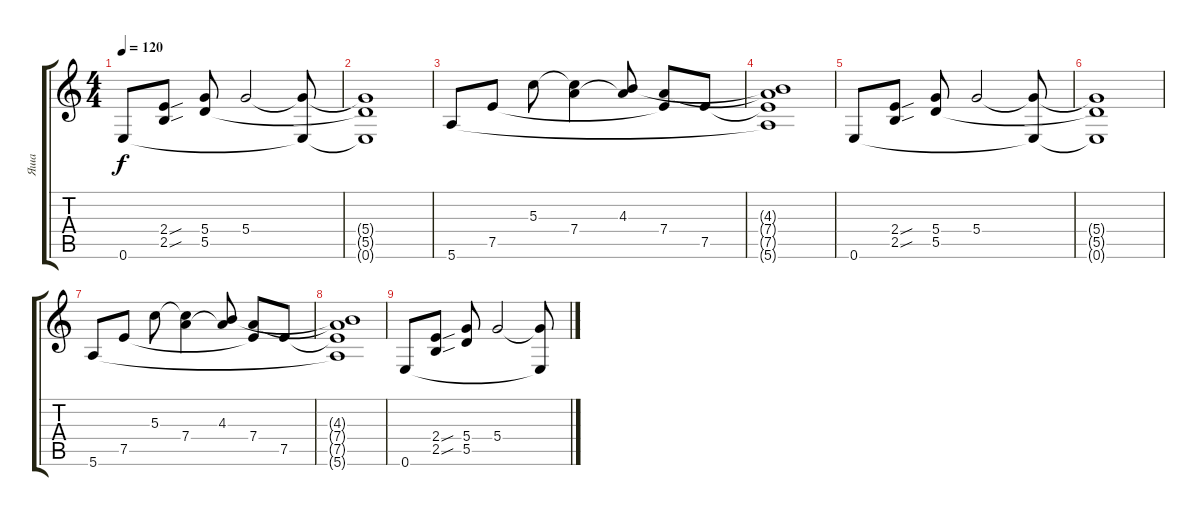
\track ("Яша" "Яша") {instrument electricguitarjazz}
\staff {score tabs}
\tuning (E4 B3 G3 D3 A2 E2) {hide}
\ts (4 4)
\tempo 120
\clef g2
\ks c
0.6.8{dy f} (2.4{sou} 2.5{sou}).8 (5.4 5.5).8 5.4.2 (5.4{t} 0.6{t}).8 |
(5.4{t} 5.5{t} 0.6{t}).1 |
5.6.8 7.5.8 5.3.8 (5.3{t} 7.4).4 (4.3 7.4{t}).8 (7.4 7.5{t}).8 7.5.8 |
(4.3{t} 7.4{t} 7.5{t} 5.6{t}).1 |
0.6.8 (2.4{sou} 2.5{sou}).8 (5.4 5.5).8 5.4.2 (5.4{t} 0.6{t}).8 |
(5.4{t} 5.5{t} 0.6{t}).1 |
5.6.8 7.5.8 5.3.8 (5.3{t} 7.4).4 (4.3 7.4{t}).8 (7.4 7.5{t}).8 7.5.8 |
(4.3{t} 7.4{t} 7.5{t} 5.6{t}).1 |
0.6.8 (2.4{sou} 2.5{sou}).8 (5.4 5.5).8 5.4.2 (5.4{t} 0.6{t}).8
